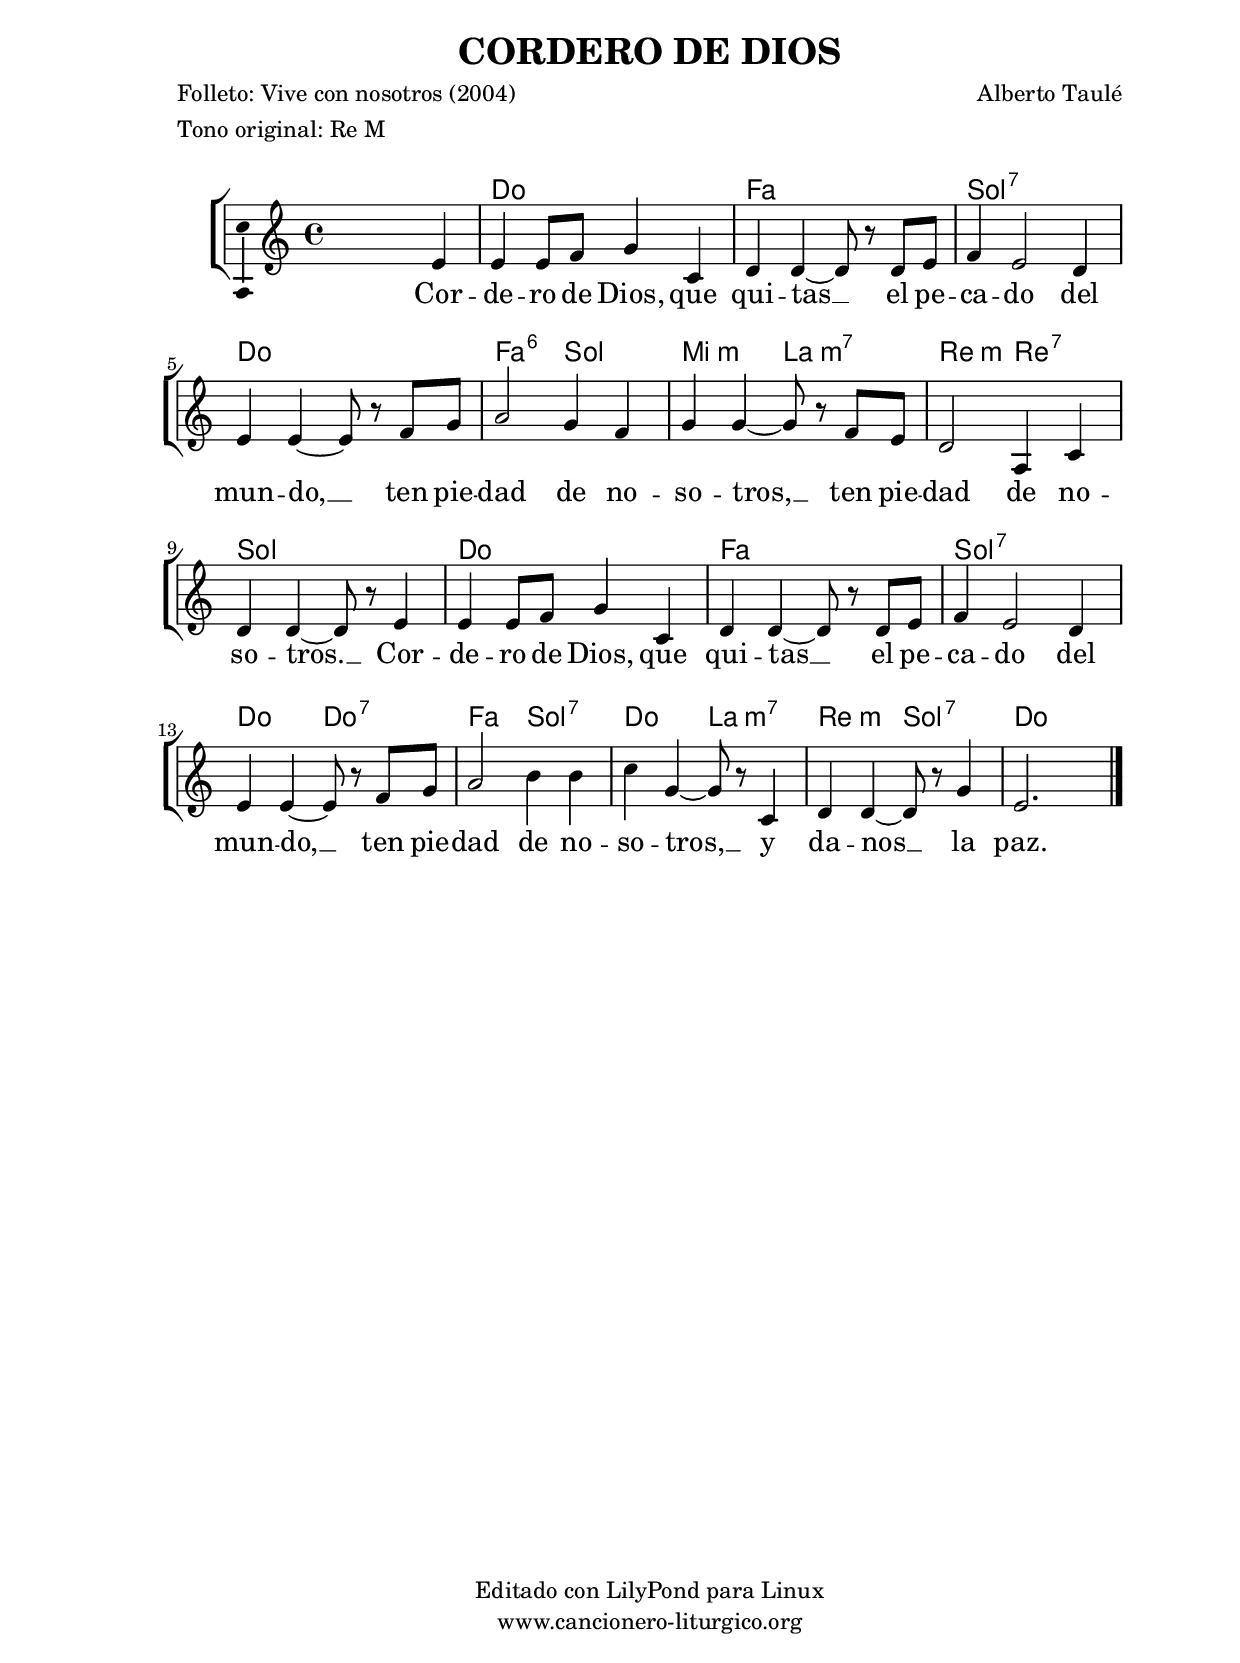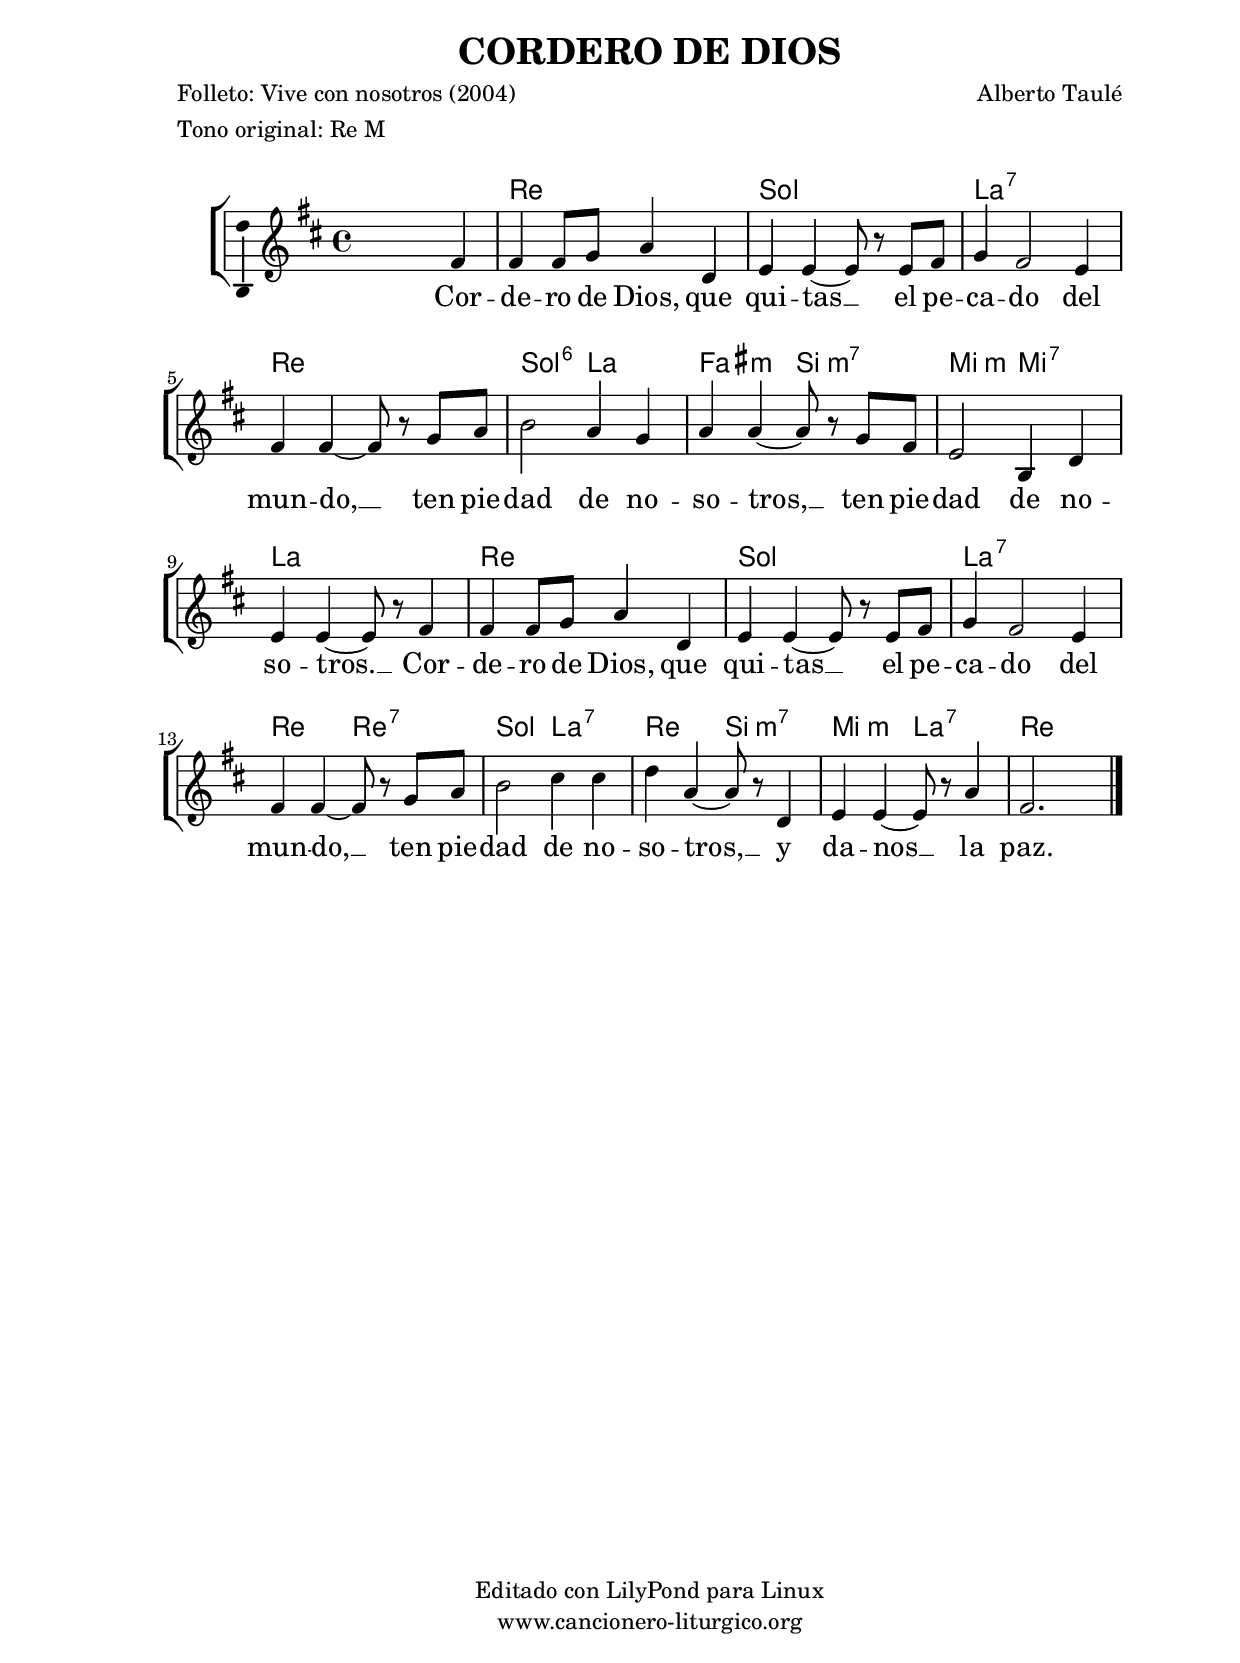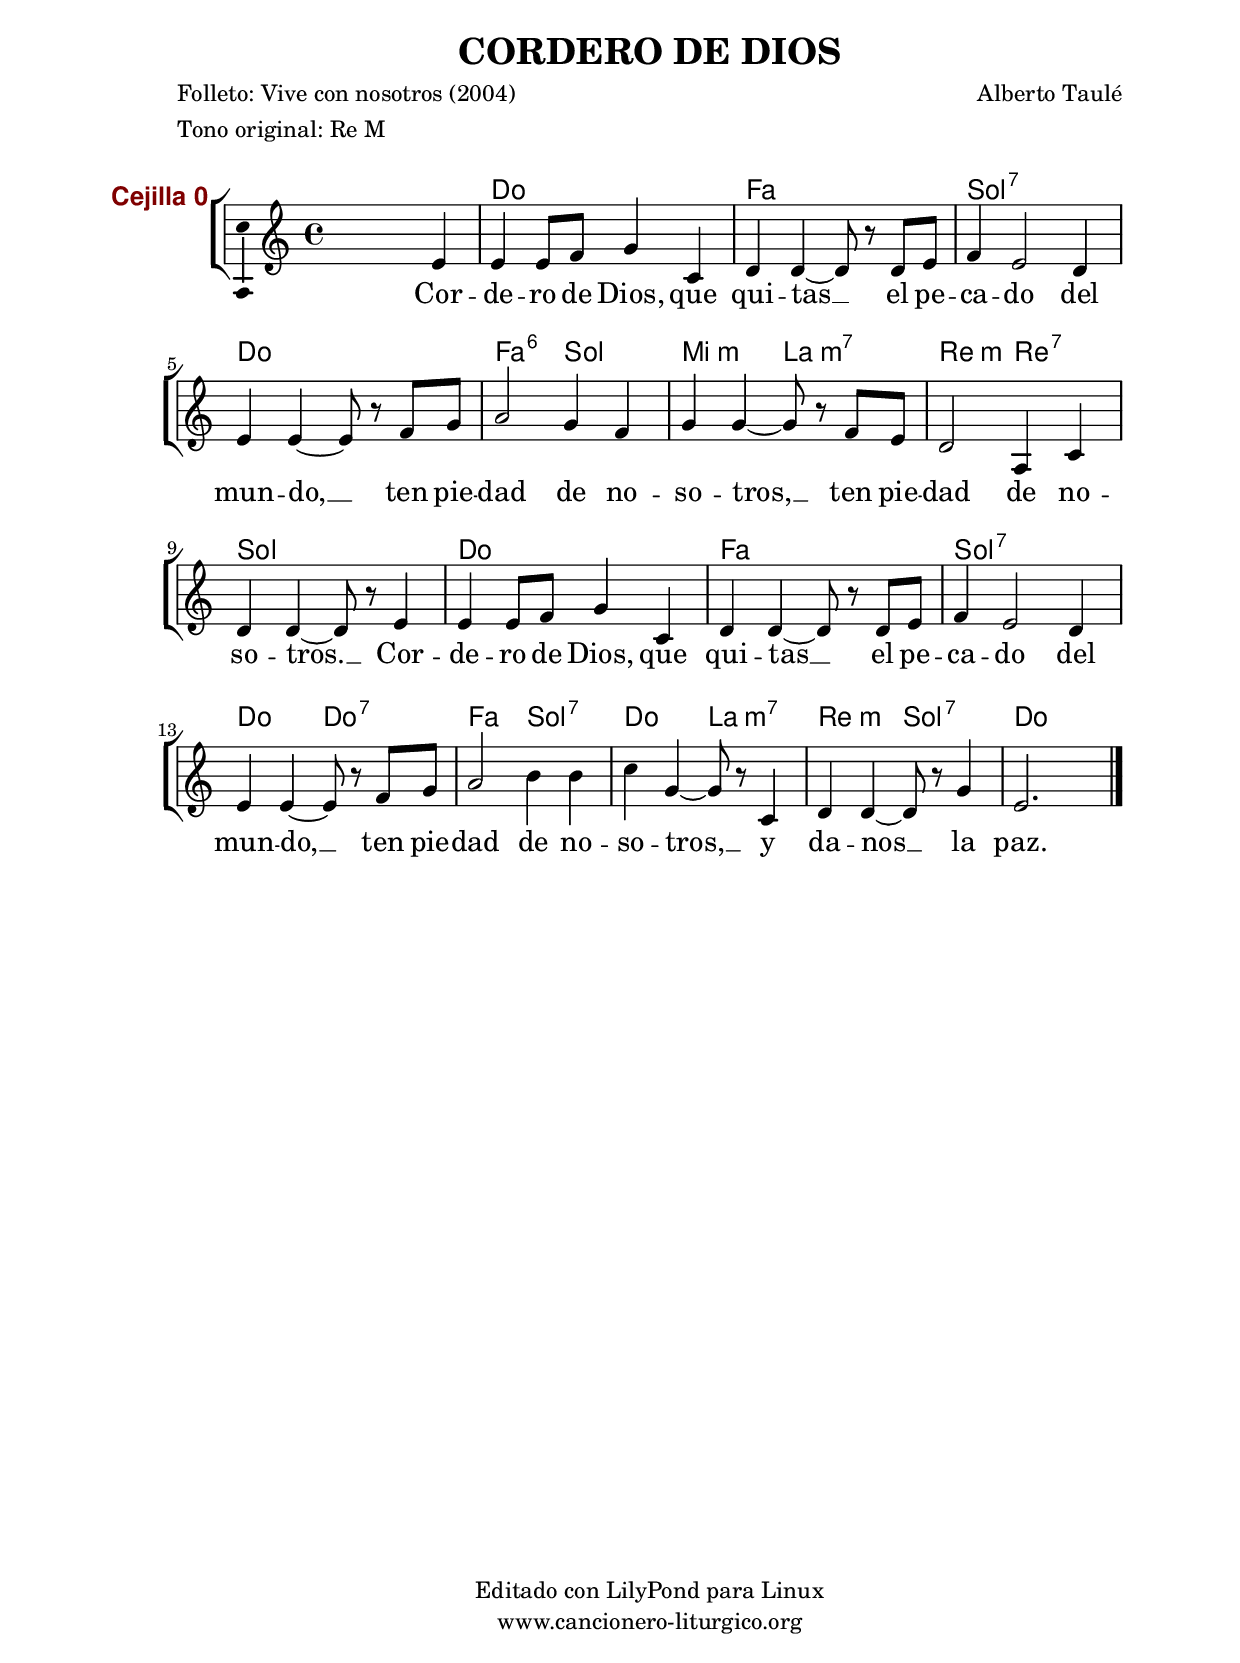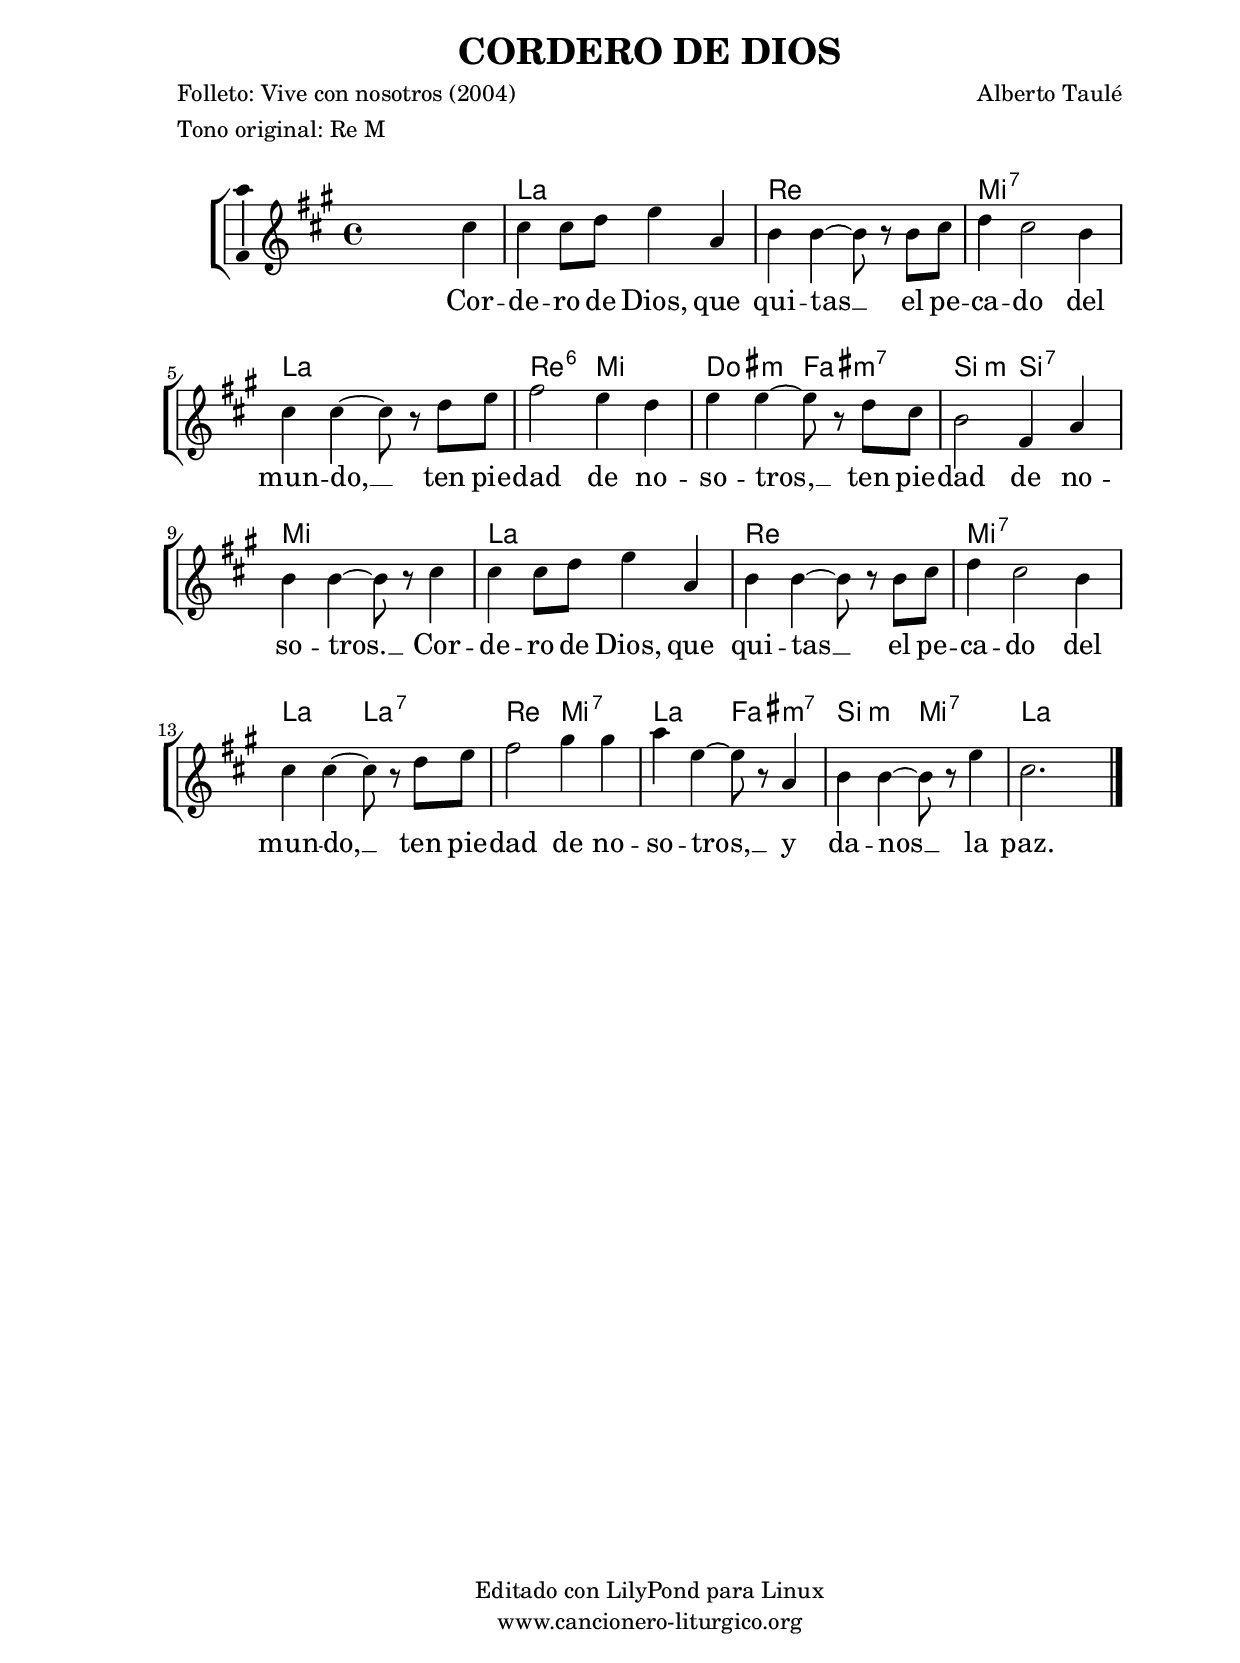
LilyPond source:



%versión de lilypond para la que se ha escrito esta partitura:
\version "2.16.0"

	%Tamaño papel
	#(set-default-paper-size "a4")
	%Tamaño partitura
	#(set-global-staff-size 20)
	%No responde al pulsar sobre una nota
	#(ly:set-option 'point-and-click #f)

%parámetros del encabezamiento:
\header {
	title = "CORDERO DE DIOS"
	subtitle = ""
	composer = "Alberto Taulé"
	poet = "Folleto: Vive con nosotros (2004)"
	meter = "Tono original: Re M"
	arranger = ""
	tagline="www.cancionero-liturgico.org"
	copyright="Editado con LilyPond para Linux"
	tiempo = ""
	usos = "Agnus"
	letra = ""
	}

%parámetros asociados al papel:
\paper  {
	oddHeaderMarkup = \markup {\fill-line { \on-the-fly #not-first-page \fromproperty #'header:title \on-the-fly #not-first-page \fromproperty #'header:composer }}
	evenHeaderMarkup = \markup {\fill-line { \fromproperty #'header:composer \fromproperty #'header:title }}
	#(set-paper-size "a4")
	print-page-number = ##f
	first-page-number = 1
	print-first-page-number = ##f
%	head-separation = 3.0 \cm
	top-margin = 2.0 \cm
	bottom-margin = 0.5\cm
%%%	bottom-margin = -2.0\cm
	left-margin = 3.0 \cm
	line-width = 16.0 \cm 
	indent = 8\mm
	interscoreline = 2.\mm
	between-system-space = 15\mm
%	para que las partituras no llenen la hoja:
	ragged-bottom = ##t
%	idem para la última hoja:
	ragged-last-bottom = ##f
%	para que las partituras llenen el ancho del papel:
	ragged-last = ##f
	after-title-space = 2.5 \cm
%page-count=1
%system-count=8

	%Flexible Vertical Spacing
%	markup-markup-spacing =
%	#'((basic-distance . 15) (minimum-distance . 15) (padding . 3))
	markup-system-spacing =
	#'((basic-distance . 15) (minimum-distance . 15) (padding . 3))
	system-system-spacing =
	#'((basic-distance . 15) (minimum-distance . 15) (padding . 3))
	score-system-spacing =
	#'((basic-distance . 15) (minimum-distance . 15) (padding . 5))
%	top-system-spacing = % header
%	#'((basic-distance . 8) (minimum-distance . 0) (padding . 0))
%	top-markup-spacing =
%	#'((basic-distance . 20) (minimum-distance . 20) (padding . 0))
	last-bottom-spacing = % footer
	#'((basic-distance . 5) (minimum-distance . 5) (padding . 0))
%	score-markup-spacing =
%	#'((basic-distance . 16) (minimum-distance . 13) (padding . 0))

	}


%parámetros que afectan a toda la partitura:
global =  {
	%clave de sol (G):
	\clef G
	%armadura:
	\transpose d c
	\key d \major
	\tempo 4=120
	\set Score.tempoHideNote = ##t
	}


acordes = {
	\italianChords
	\chordmode {
	\transpose d c
{

s1
d1 g a:7 d g2:6 a fis:m b:m7 e:m e:7 a1 d g a:7 d2 d:7 g a:7 d b:m7 e:m a:7 d2

}
}
}

melodia = 
	\transpose d c
{
	\relative c'{
	\time 4/4

s2 s4 fis4
fis4 fis8 g a4 d,
e4 e~e8 r8 e8 fis
g4 fis2 e4
fis4 fis~fis8 r8 g8 a
b2 a4 g
a4 a~a8 r8 g8 fis
e2 b4 d
e4 e~e8 r8 fis4
fis4 fis8 g a4 d,
e4 e~e8 r8 e8 fis
g4 fis2 e4
fis4 fis~fis8 r8 g8 a
b2 cis4 cis
d a~a8 r8 d,4
e4 e~e8 r8 a4
fis2. s8

\bar "|."
	}
	}


texto = \lyricmode {
Cor -- de -- ro de Dios,
que qui -- tas __ el pe -- ca -- do del mun -- do, __
ten pie -- dad de no -- so -- tros, __
ten pie -- dad de no -- so -- tros. __

Cor -- de -- ro de Dios,
que qui -- tas __ el pe -- ca -- do del mun -- do, __
ten pie -- dad de no -- so -- tros, __
y da -- nos __ la paz.

	}


acordesStaff = \context ChordNames = acordesStaff <<
	\set chordChanges = ##t
	\acordes
	>>


%%%%%%%%%%%%%%%%%%%%%%%%%%%%%%%%%%% CEJILLA %%%%%%%%%%%%%%%%%%%%%%%%%%%%%%%%%%%
acordescejilla = {
%%%	\override ChordNames.ChordName #'font-size = #-1
%%%	\override ChordNames.ChordName #'font-series = #'bold
	\transpose c c {
		\acordes
		}
	}

acordescejillaStaff = \context ChordNames = acordescejillaStaff <<
	\set Staff.instrumentName = \markup \with-color #darkred \larger \bold \sans "Cejilla 0"
	\set chordChanges = ##t
	\acordescejilla
	>>
%%%%%%%%%%%%%%%%%%%%%%%%%%%%%%%%%%% CEJILLA %%%%%%%%%%%%%%%%%%%%%%%%%%%%%%%%%%%


vozStaff = \context Voice = vozStaff
\with {\consists "Ambitus_engraver"}
<<
%	\set Staff.instrumentName = ""
%	\set Staff.shortInstrumentName = ""
%	\set Staff.midiInstrument = #"clarinet"
%	\set Staff.midiInstrument = #"cello"
%	\set Staff.midiInstrument = #"flute"
	\set Staff.midiInstrument = #"electric guitar (jazz)"
%	\set Staff.midiInstrument = #"english horn"
%	\set Staff.midiInstrument = #"violin"
%	\set Staff.midiInstrument = #"glockenspiel"
	\set Staff.midiMinimumVolume = #0.7
	\set Staff.midiMaximumVolume = #0.9
	\global
	\melodia
	>>

textoStaff = \context Lyrics = textoStaff <<
	\lyricsto vozStaff \texto
	>>


\book {
	\score {
		\context ChoirStaff {
			\override StaffGroup.SystemStartBracket #'collapse-height = #1
			\override Score.SystemStartBar #'collapse-height = #1
			<<
			\acordesStaff
			\vozStaff
			\textoStaff
			>>
			}
		\layout {
	    		\context {
				\Lyrics
				\override LyricText #'font-size = #2
				}
	   		 \context {
				\Score
				\override StaffSymbol #'staff-space = #(magstep +3)
				}
			}
		}
	\score {
		\unfoldRepeats
		\context ChoirStaff {
			<<
			\acordesStaff
			\vozStaff
			>>
			}
		\midi {
	  		\context {
	  			\Score
				tempoWholesPerMinute = #(ly:make-moment 70 4)
				}
			}
		}
	}


%Partitura para guitarra
#(define output-suffix "G")
\book {
	\score {
		\context ChoirStaff {
			\override StaffGroup.SystemStartBracket #'collapse-height = #1
			\override Score.SystemStartBar #'collapse-height = #1
			<<
			\acordescejillaStaff
			\vozStaff
			\textoStaff
			>>
			}
		\layout {
%%%%%%%%%%%%%%%%%%%%%%%%%%%%%%%%%%% CEJILLA %%%%%%%%%%%%%%%%%%%%%%%%%%%%%%%%%%%
			\context {
				\ChordNames \consists Instrument_name_engraver
				}
%%%%%%%%%%%%%%%%%%%%%%%%%%%%%%%%%%% CEJILLA %%%%%%%%%%%%%%%%%%%%%%%%%%%%%%%%%%%
	    		\context {
				\Lyrics
				\override LyricText #'font-size = #2
				}
	   		 \context {
				\Score
				\override StaffSymbol #'staff-space = #(magstep +3)
				}
			}
		}
	}


#(define output-suffix "C")
\book {
	\score {
		\context ChoirStaff {
			\override StaffGroup.SystemStartBracket #'collapse-height = #1
			\override Score.SystemStartBar #'collapse-height = #1
\transpose c d
			<<
			\acordesStaff
			\vozStaff
			\textoStaff
			>>
			}
		\layout {
	    		\context {
				\Lyrics
				\override LyricText #'font-size = #2
				}
	   		 \context {
				\Score
				\override StaffSymbol #'staff-space = #(magstep +3)
				}
			}
		}
	}


#(define output-suffix "S")
\book {
	\score {
		\context ChoirStaff {
			\override StaffGroup.SystemStartBracket #'collapse-height = #1
			\override Score.SystemStartBar #'collapse-height = #1
\transpose c a
			<<
			\acordesStaff
			\vozStaff
			\textoStaff
			>>
			}
		\layout {
	    		\context {
				\Lyrics
				\override LyricText #'font-size = #2
				}
	   		 \context {
				\Score
				\override StaffSymbol #'staff-space = #(magstep +3)
				}
			}
		}
	}


